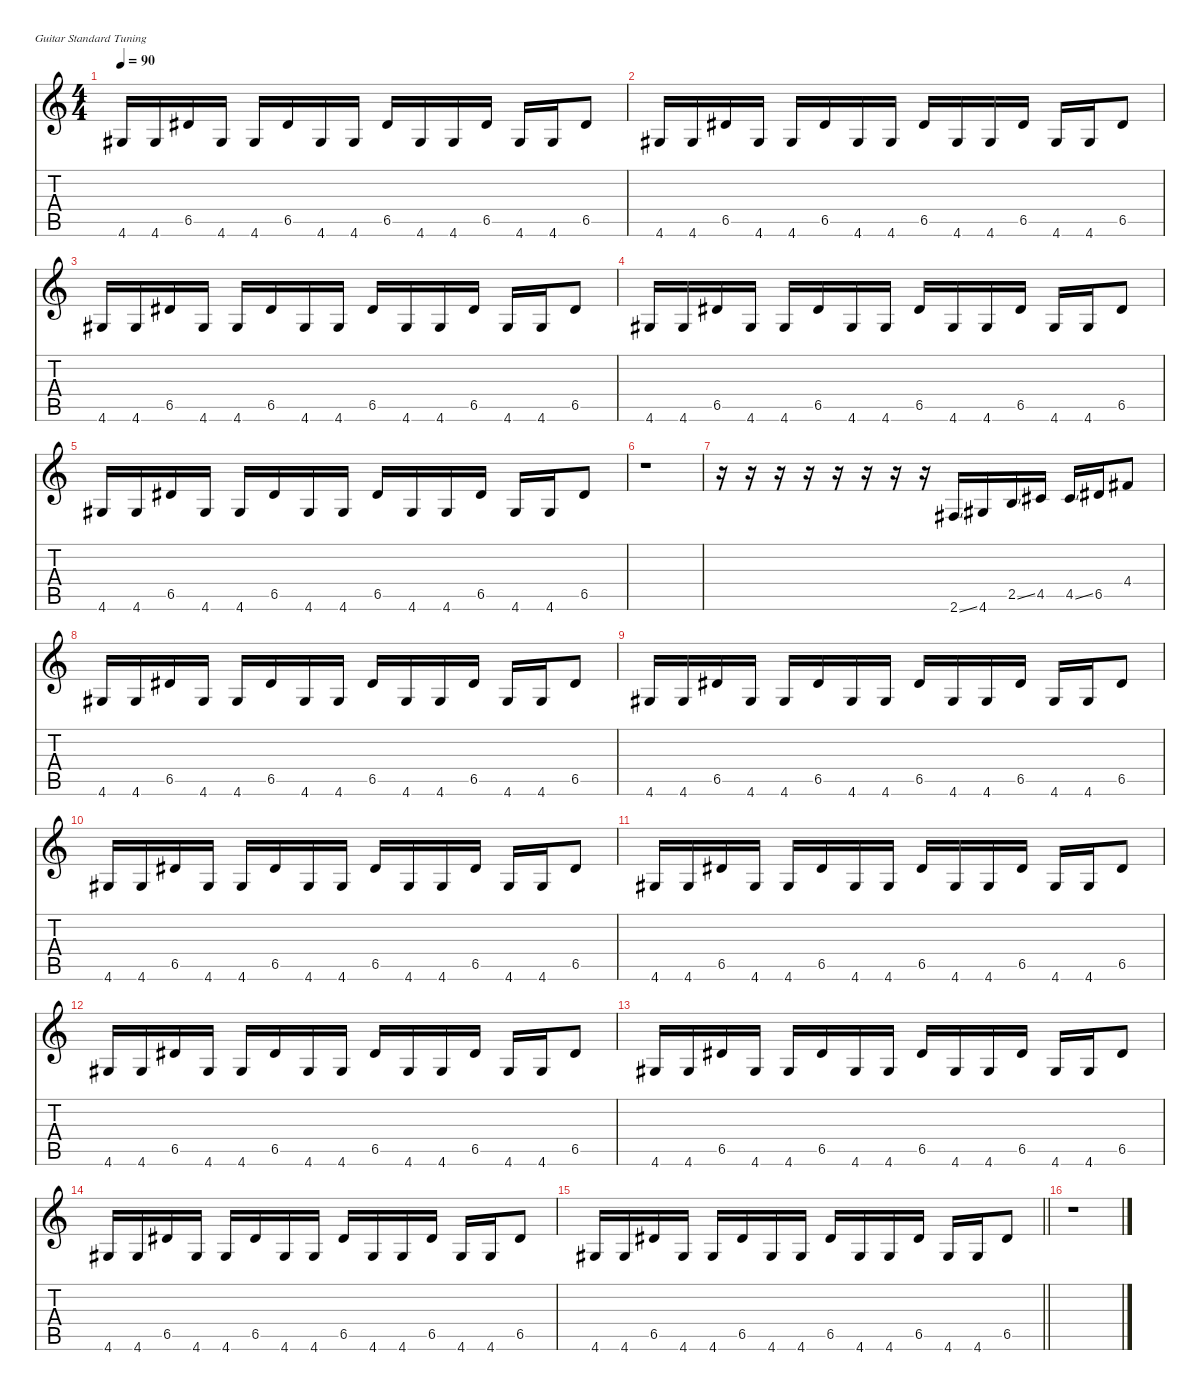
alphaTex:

\defaultSystemsLayout 4
\hideDynamics
\bracketExtendMode nobrackets
\singleTrackTrackNamePolicy hidden
\multiTrackTrackNamePolicy hidden
\otherSystemsTrackNameOrientation horizontal
\track ("Gitarr 1" "dist.guit.") {instrument distortionguitar}
\staff {score tabs}
\tuning (E4 B3 G3 D3 A2 E2)
\ts (4 4)
\tempo 90
\clef g2
\ks c
4.6{acc #}.16{dy f beam Up} 4.6{acc #}.16{beam Up} 6.5{acc #}.16{beam Up} 4.6{acc #}.16{beam Up} 4.6{acc #}.16{beam Up} 6.5{acc #}.16{beam Up} 4.6{acc #}.16{beam Up} 4.6{acc #}.16{beam Up} 6.5{acc #}.16{beam Up} 4.6{acc #}.16{beam Up} 4.6{acc #}.16{beam Up} 6.5{acc #}.16{beam Up} 4.6{acc #}.16{beam Up} 4.6{acc #}.16{beam Up} 6.5{acc #}.8{beam Up} |
4.6{acc #}.16{beam Up} 4.6{acc #}.16{beam Up} 6.5{acc #}.16{beam Up} 4.6{acc #}.16{beam Up} 4.6{acc #}.16{beam Up} 6.5{acc #}.16{beam Up} 4.6{acc #}.16{beam Up} 4.6{acc #}.16{beam Up} 6.5{acc #}.16{beam Up} 4.6{acc #}.16{beam Up} 4.6{acc #}.16{beam Up} 6.5{acc #}.16{beam Up} 4.6{acc #}.16{beam Up} 4.6{acc #}.16{beam Up} 6.5{acc #}.8{beam Up} |
4.6{acc #}.16{beam Up} 4.6{acc #}.16{beam Up} 6.5{acc #}.16{beam Up} 4.6{acc #}.16{beam Up} 4.6{acc #}.16{beam Up} 6.5{acc #}.16{beam Up} 4.6{acc #}.16{beam Up} 4.6{acc #}.16{beam Up} 6.5{acc #}.16{beam Up} 4.6{acc #}.16{beam Up} 4.6{acc #}.16{beam Up} 6.5{acc #}.16{beam Up} 4.6{acc #}.16{beam Up} 4.6{acc #}.16{beam Up} 6.5{acc #}.8{beam Up} |
4.6{acc #}.16{beam Up} 4.6{acc #}.16{beam Up} 6.5{acc #}.16{beam Up} 4.6{acc #}.16{beam Up} 4.6{acc #}.16{beam Up} 6.5{acc #}.16{beam Up} 4.6{acc #}.16{beam Up} 4.6{acc #}.16{beam Up} 6.5{acc #}.16{beam Up} 4.6{acc #}.16{beam Up} 4.6{acc #}.16{beam Up} 6.5{acc #}.16{beam Up} 4.6{acc #}.16{beam Up} 4.6{acc #}.16{beam Up} 6.5{acc #}.8{beam Up} |
4.6{acc #}.16{beam Up} 4.6{acc #}.16{beam Up} 6.5{acc #}.16{beam Up} 4.6{acc #}.16{beam Up} 4.6{acc #}.16{beam Up} 6.5{acc #}.16{beam Up} 4.6{acc #}.16{beam Up} 4.6{acc #}.16{beam Up} 6.5{acc #}.16{beam Up} 4.6{acc #}.16{beam Up} 4.6{acc #}.16{beam Up} 6.5{acc #}.16{beam Up} 4.6{acc #}.16{beam Up} 4.6{acc #}.16{beam Up} 6.5{acc #}.8{beam Up} |
r.1{beam Down} |
r.16{beam Down} r.16{beam Down} r.16{beam Down} r.16{beam Down} r.16{beam Down} r.16{beam Down} r.16{beam Down} r.16{beam Down} 2.6{ss acc #}.16{beam Up} 4.6{acc #}.16{beam Up} 2.5{ss}.16{beam Up} 4.5{acc #}.16{beam Up} 4.5{ss acc #}.16{beam Up} 6.5{acc #}.16{beam Up} 4.4{acc #}.8{beam Up} |
4.6{acc #}.16{beam Up} 4.6{acc #}.16{beam Up} 6.5{acc #}.16{beam Up} 4.6{acc #}.16{beam Up} 4.6{acc #}.16{beam Up} 6.5{acc #}.16{beam Up} 4.6{acc #}.16{beam Up} 4.6{acc #}.16{beam Up} 6.5{acc #}.16{beam Up} 4.6{acc #}.16{beam Up} 4.6{acc #}.16{beam Up} 6.5{acc #}.16{beam Up} 4.6{acc #}.16{beam Up} 4.6{acc #}.16{beam Up} 6.5{acc #}.8{beam Up} |
4.6{acc #}.16{beam Up} 4.6{acc #}.16{beam Up} 6.5{acc #}.16{beam Up} 4.6{acc #}.16{beam Up} 4.6{acc #}.16{beam Up} 6.5{acc #}.16{beam Up} 4.6{acc #}.16{beam Up} 4.6{acc #}.16{beam Up} 6.5{acc #}.16{beam Up} 4.6{acc #}.16{beam Up} 4.6{acc #}.16{beam Up} 6.5{acc #}.16{beam Up} 4.6{acc #}.16{beam Up} 4.6{acc #}.16{beam Up} 6.5{acc #}.8{beam Up} |
4.6{acc #}.16{beam Up} 4.6{acc #}.16{beam Up} 6.5{acc #}.16{beam Up} 4.6{acc #}.16{beam Up} 4.6{acc #}.16{beam Up} 6.5{acc #}.16{beam Up} 4.6{acc #}.16{beam Up} 4.6{acc #}.16{beam Up} 6.5{acc #}.16{beam Up} 4.6{acc #}.16{beam Up} 4.6{acc #}.16{beam Up} 6.5{acc #}.16{beam Up} 4.6{acc #}.16{beam Up} 4.6{acc #}.16{beam Up} 6.5{acc #}.8{beam Up} |
4.6{acc #}.16{beam Up} 4.6{acc #}.16{beam Up} 6.5{acc #}.16{beam Up} 4.6{acc #}.16{beam Up} 4.6{acc #}.16{beam Up} 6.5{acc #}.16{beam Up} 4.6{acc #}.16{beam Up} 4.6{acc #}.16{beam Up} 6.5{acc #}.16{beam Up} 4.6{acc #}.16{beam Up} 4.6{acc #}.16{beam Up} 6.5{acc #}.16{beam Up} 4.6{acc #}.16{beam Up} 4.6{acc #}.16{beam Up} 6.5{acc #}.8{beam Up} |
4.6{acc #}.16{beam Up} 4.6{acc #}.16{beam Up} 6.5{acc #}.16{beam Up} 4.6{acc #}.16{beam Up} 4.6{acc #}.16{beam Up} 6.5{acc #}.16{beam Up} 4.6{acc #}.16{beam Up} 4.6{acc #}.16{beam Up} 6.5{acc #}.16{beam Up} 4.6{acc #}.16{beam Up} 4.6{acc #}.16{beam Up} 6.5{acc #}.16{beam Up} 4.6{acc #}.16{beam Up} 4.6{acc #}.16{beam Up} 6.5{acc #}.8{beam Up} |
4.6{acc #}.16{beam Up} 4.6{acc #}.16{beam Up} 6.5{acc #}.16{beam Up} 4.6{acc #}.16{beam Up} 4.6{acc #}.16{beam Up} 6.5{acc #}.16{beam Up} 4.6{acc #}.16{beam Up} 4.6{acc #}.16{beam Up} 6.5{acc #}.16{beam Up} 4.6{acc #}.16{beam Up} 4.6{acc #}.16{beam Up} 6.5{acc #}.16{beam Up} 4.6{acc #}.16{beam Up} 4.6{acc #}.16{beam Up} 6.5{acc #}.8{beam Up} |
4.6{acc #}.16{beam Up} 4.6{acc #}.16{beam Up} 6.5{acc #}.16{beam Up} 4.6{acc #}.16{beam Up} 4.6{acc #}.16{beam Up} 6.5{acc #}.16{beam Up} 4.6{acc #}.16{beam Up} 4.6{acc #}.16{beam Up} 6.5{acc #}.16{beam Up} 4.6{acc #}.16{beam Up} 4.6{acc #}.16{beam Up} 6.5{acc #}.16{beam Up} 4.6{acc #}.16{beam Up} 4.6{acc #}.16{beam Up} 6.5{acc #}.8{beam Up} |
\barLineRight lightlight
4.6{acc #}.16{beam Up} 4.6{acc #}.16{beam Up} 6.5{acc #}.16{beam Up} 4.6{acc #}.16{beam Up} 4.6{acc #}.16{beam Up} 6.5{acc #}.16{beam Up} 4.6{acc #}.16{beam Up} 4.6{acc #}.16{beam Up} 6.5{acc #}.16{beam Up} 4.6{acc #}.16{beam Up} 4.6{acc #}.16{beam Up} 6.5{acc #}.16{beam Up} 4.6{acc #}.16{beam Up} 4.6{acc #}.16{beam Up} 6.5{acc #}.8{beam Up} |
r.1{beam Down}
